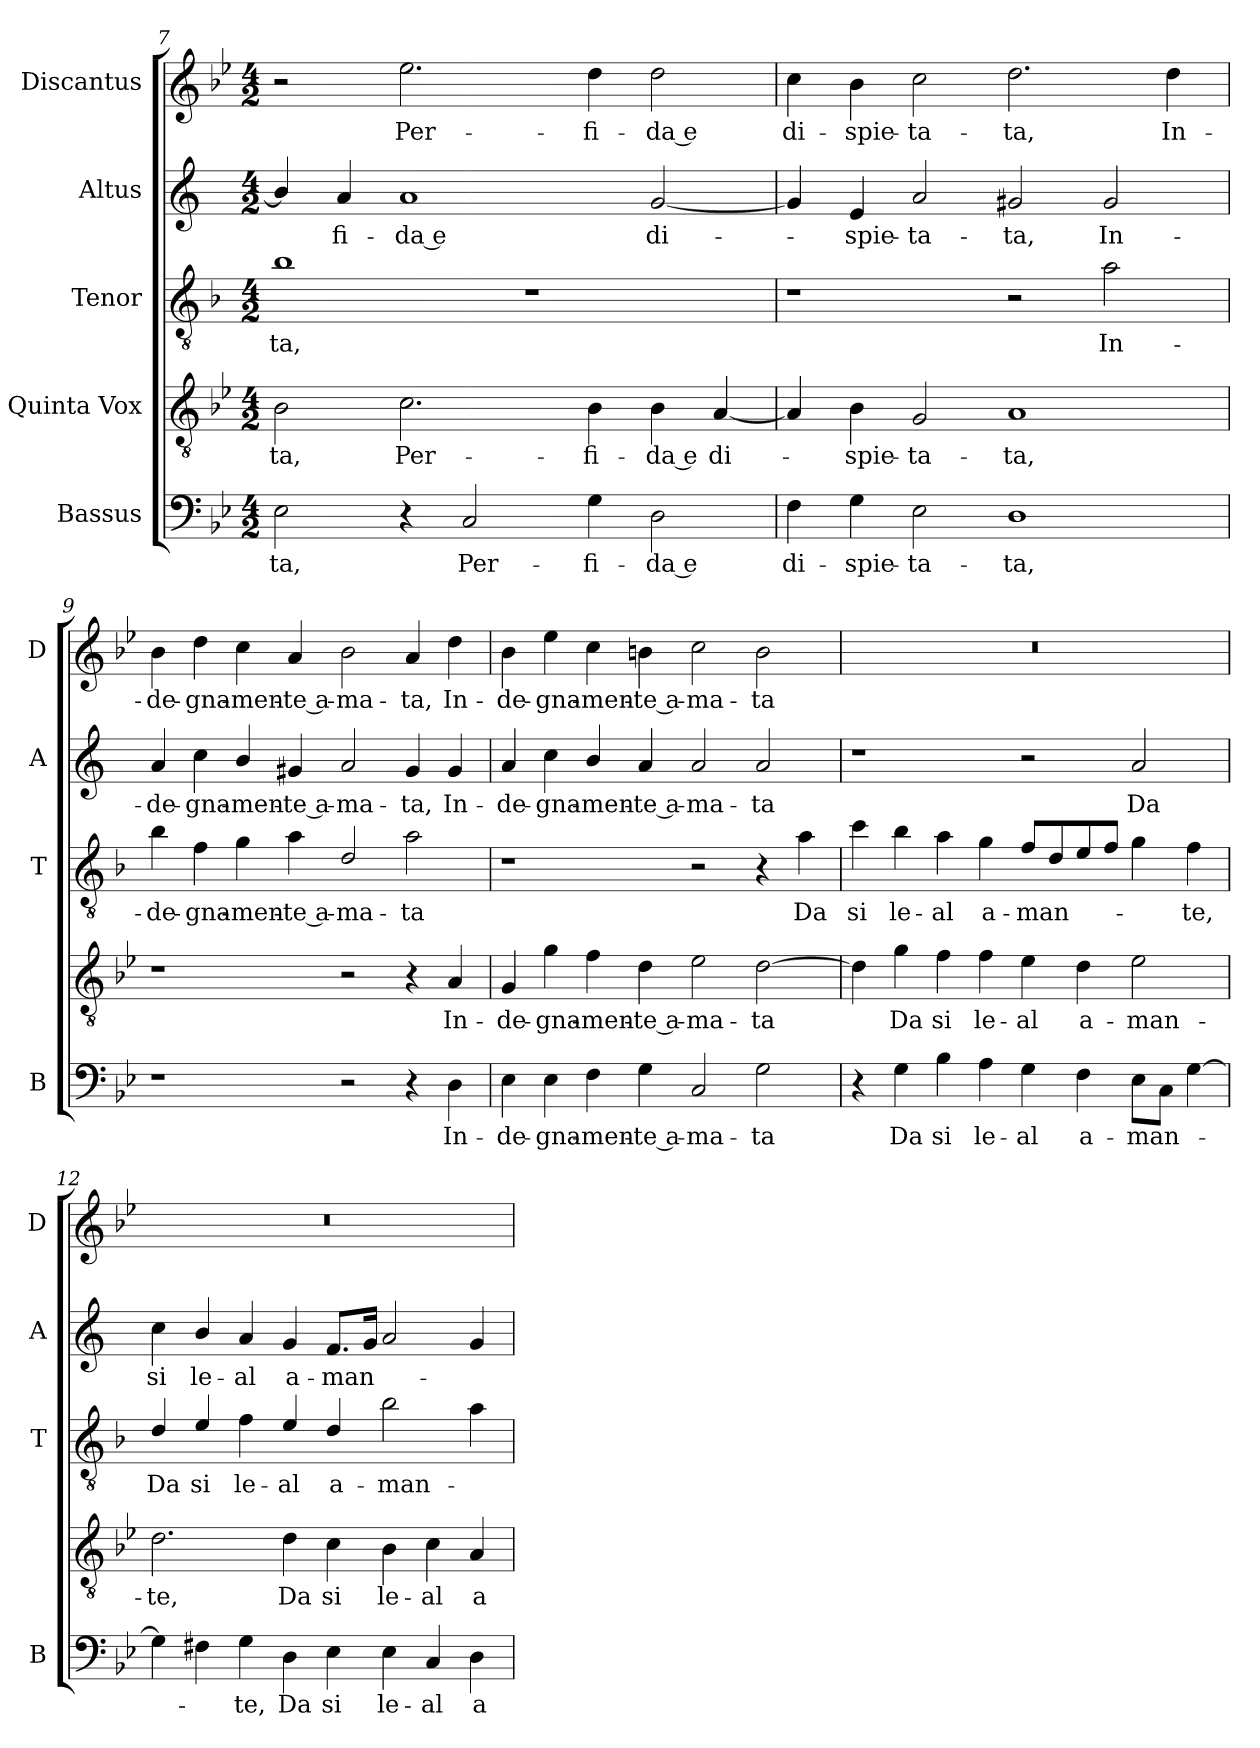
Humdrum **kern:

**kern	**text	**kern	**text	**kern	**text	**kern	**text	**kern	**text
*part5	*part5	*part4	*part4	*part3	*part3	*part2	*part2	*part1	*part1
*staff5	*staff5	*staff4	*staff4	*staff3	*staff3	*staff2	*staff2	*staff1	*staff1
*I"Bassus	*	*I"Quinta Vox	*	*I"Tenor	*	*I"Altus	*	*I"Discantus	*
*I'B	*	*	*	*I'T	*	*I'A	*	*I'D	*
*clefF4	*	*clefGv2	*	*clefGv2	*	*clefG2	*	*clefG2	*
*	*	*	*	*ITrd4c7	*	*ITrd1c2	*	*	*
*k[b-e-]	*	*k[b-e-]	*	*k[b-e-]	*	*k[b-e-]	*	*k[b-e-]	*
*B-:	*	*B-:	*	*B-:	*	*B-:	*	*B-:	*
*M4/2	*	*M4/2	*	*M4/2	*	*M4/2	*	*M4/2	*
=7	=7	=7	=7	=7	=7	=7	=7	=7	=7
!	!LO:LY:b	!	!LO:LY:b	!	!LO:LY:b	!	!	!	!
2E-\	-ta,	2B-\	-ta,	1e-	-ta,	4a-/]	.	2r	.
!	!	!	!	!	!	!	!LO:LY:b	!	!
.	.	.	.	.	.	4g/	-fi-	.	.
!	!	!	!LO:LY:b	!	!	!	!LO:LY:b	!	!LO:LY:b
4r	.	2.c\	Per-	.	.	1g	-da e	2.ee-\	Per-
!	!LO:LY:b	!	!	!	!	!	!	!	!
2C/	Per-	.	.	.	.	.	.	.	.
.	.	.	.	1r	.	.	.	.	.
!	!LO:LY:b	!	!LO:LY:b	!	!	!	!	!	!LO:LY:b
4G\	-fi-	4B-\	-fi-	.	.	.	.	4dd\	-fi-
!	!LO:LY:b	!	!LO:LY:b	!	!	!	!LO:LY:b	!	!LO:LY:b
2D\	-da e	4B-\	-da e	.	.	[2f/	di-	2dd\	-da e
!	!	!	!LO:LY:b	!	!	!	!	!	!
.	.	[4A/	di-	.	.	.	.	.	.
=8	=8	=8	=8	=8	=8	=8	=8	=8	=8
!	!LO:LY:b	!	!	!	!	!	!	!	!LO:LY:b
4F\	di-	4A/]	.	1r	.	4f/]	.	4cc\	di-
!	!LO:LY:b	!	!LO:LY:b	!	!	!	!LO:LY:b	!	!LO:LY:b
4G\	-spie-	4B-\	-spie-	.	.	4d/	-spie-	4b-\	-spie-
!	!LO:LY:b	!	!LO:LY:b	!	!	!	!LO:LY:b	!	!LO:LY:b
2E-\	-ta-	2G/	-ta-	.	.	2g/	-ta-	2cc\	-ta-
!	!LO:LY:b	!	!LO:LY:b	!	!	!	!LO:LY:b	!	!LO:LY:b
1D	-ta,	1A	-ta,	2r	.	2f#X/	-ta,	2.dd\	-ta,
!	!	!	!	!	!LO:LY:b	!	!LO:LY:b	!	!
.	.	.	.	2d\	In-	2f#/	In-	.	.
!	!	!	!	!	!	!	!	!	!LO:LY:b
.	.	.	.	.	.	.	.	4dd\	In-
=9	=9	=9	=9	=9	=9	=9	=9	=9	=9
!	!	!	!	!	!LO:LY:b	!	!LO:LY:b	!	!LO:LY:b
1r	.	1r	.	4e-\	-de-	4g/	-de-	4b-\	-de-
!	!	!	!	!	!LO:LY:b	!	!LO:LY:b	!	!LO:LY:b
.	.	.	.	4B-\	-gna-	4b-\	-gna-	4dd\	-gna-
!	!	!	!	!	!LO:LY:b	!	!LO:LY:b	!	!LO:LY:b
.	.	.	.	4c\	-men-	4a/	-men-	4cc\	-men-
!	!	!	!	!	!LO:LY:b	!	!LO:LY:b	!	!LO:LY:b
.	.	.	.	4d\	-te a-	4f#X/	-te a-	4a/	-te a-
!	!	!	!	!	!LO:LY:b	!	!LO:LY:b	!	!LO:LY:b
2r	.	2r	.	2G/	-ma-	2g/	-ma-	2b-\	-ma-
!	!	!	!	!	!LO:LY:b	!	!LO:LY:b	!	!LO:LY:b
4r	.	4r	.	2d\	-ta	4f#/	-ta,	4a/	-ta,
!	!LO:LY:b	!	!LO:LY:b	!	!	!	!LO:LY:b	!	!LO:LY:b
4D\	In-	4A/	In-	.	.	4f#/	In-	4dd\	In-
!!LO:LB:g=z
=10	=10	=10	=10	=10	=10	=10	=10	=10	=10
!	!LO:LY:b	!	!LO:LY:b	!	!	!	!LO:LY:b	!	!LO:LY:b
4E-\	-de-	4G/	-de-	1r	.	4g/	-de-	4b-\	-de-
!	!LO:LY:b	!	!LO:LY:b	!	!	!	!LO:LY:b	!	!LO:LY:b
4E-\	-gna-	4g\	-gna-	.	.	4b-\	-gna-	4ee-\	-gna-
!	!LO:LY:b	!	!LO:LY:b	!	!	!	!LO:LY:b	!	!LO:LY:b
4F\	-men-	4f\	-men-	.	.	4a/	-men-	4cc\	-men-
!	!LO:LY:b	!	!LO:LY:b	!	!	!	!LO:LY:b	!	!LO:LY:b
4G\	-te a-	4d\	-te a-	.	.	4g/	-te a-	4bn\	-te a-
!	!LO:LY:b	!	!LO:LY:b	!	!	!	!LO:LY:b	!	!LO:LY:b
2C/	-ma-	2e-\	-ma-	2r	.	2g/	-ma-	2cc\	-ma-
!	!LO:LY:b	!	!LO:LY:b	!	!	!	!LO:LY:b	!	!LO:LY:b
2G\	-ta	[2d\	-ta	4r	.	2g/	-ta	2b\	-ta
!	!	!	!	!	!LO:LY:b	!	!	!	!
.	.	.	.	4d\	Da	.	.	.	.
=11	=11	=11	=11	=11	=11	=11	=11	=11	=11
!	!	!	!	!	!LO:LY:b	!	!	!	!
4r	.	4d\]	.	4f\	si	1r	.	0r	.
!	!LO:LY:b	!	!LO:LY:b	!	!LO:LY:b	!	!	!	!
4G\	Da	4g\	Da	4e-\	le-	.	.	.	.
!	!LO:LY:b	!	!LO:LY:b	!	!LO:LY:b	!	!	!	!
4B-\	si	4f\	si	4d\	-al	.	.	.	.
!	!LO:LY:b	!	!LO:LY:b	!	!LO:LY:b	!	!	!	!
4A\	le-	4f\	le-	4c\	a-	.	.	.	.
!	!LO:LY:b	!	!LO:LY:b	!	!LO:LY:b	!	!	!	!
4G\	-al	4e-\	-al	8B-/L	-man-	2r	.	.	.
.	.	.	.	8G/	.	.	.	.	.
!	!LO:LY:b	!	!LO:LY:b	!	!	!	!	!	!
4F\	a-	4d\	a-	8A/	.	.	.	.	.
.	.	.	.	8B-/J	.	.	.	.	.
!	!LO:LY:b	!	!LO:LY:b	!	!	!	!LO:LY:b	!	!
8E-\L	-man-	2e-\	-man-	4c\	.	2g/	Da	.	.
8C\J	.	.	.	.	.	.	.	.	.
!	!	!	!	!	!LO:LY:b	!	!	!	!
[4G\	.	.	.	4B-\	-te,	.	.	.	.
=12	=12	=12	=12	=12	=12	=12	=12	=12	=12
!	!	!	!LO:LY:b	!	!LO:LY:b	!	!LO:LY:b	!	!
4G\]	.	2.d\	-te,	4G/	Da	4b-\	si	0r	.
!	!	!	!	!	!LO:LY:b	!	!LO:LY:b	!	!
4F#X\	.	.	.	4A/	si	4a/	le-	.	.
!	!LO:LY:b	!	!	!	!LO:LY:b	!	!LO:LY:b	!	!
4G\	-te,	.	.	4B-\	le-	4g/	-al	.	.
!	!LO:LY:b	!	!LO:LY:b	!	!LO:LY:b	!	!LO:LY:b	!	!
4D\	Da	4d\	Da	4A/	-al	4f/	a-	.	.
!	!LO:LY:b	!	!LO:LY:b	!	!LO:LY:b	!	!LO:LY:b	!	!
4E-\	si	4c\	si	4G/	a-	8.e-/L	-man-	.	.
.	.	.	.	.	.	16f/Jk	.	.	.
!	!LO:LY:b	!	!LO:LY:b	!	!LO:LY:b	!	!	!	!
4E-\	le-	4B-\	le-	2e-\	-man-	2g/	.	.	.
!	!LO:LY:b	!	!LO:LY:b	!	!	!	!	!	!
4C/	-al	4c\	-al	.	.	.	.	.	.
!	!LO:LY:b	!	!LO:LY:b	!	!	!	!	!	!
4D\	a-	4A/	a-	4d\	.	4f/	.	.	.
=	=	=	=	=	=	=	=	=	=
*-	*-	*-	*-	*-	*-	*-	*-	*-	*-
